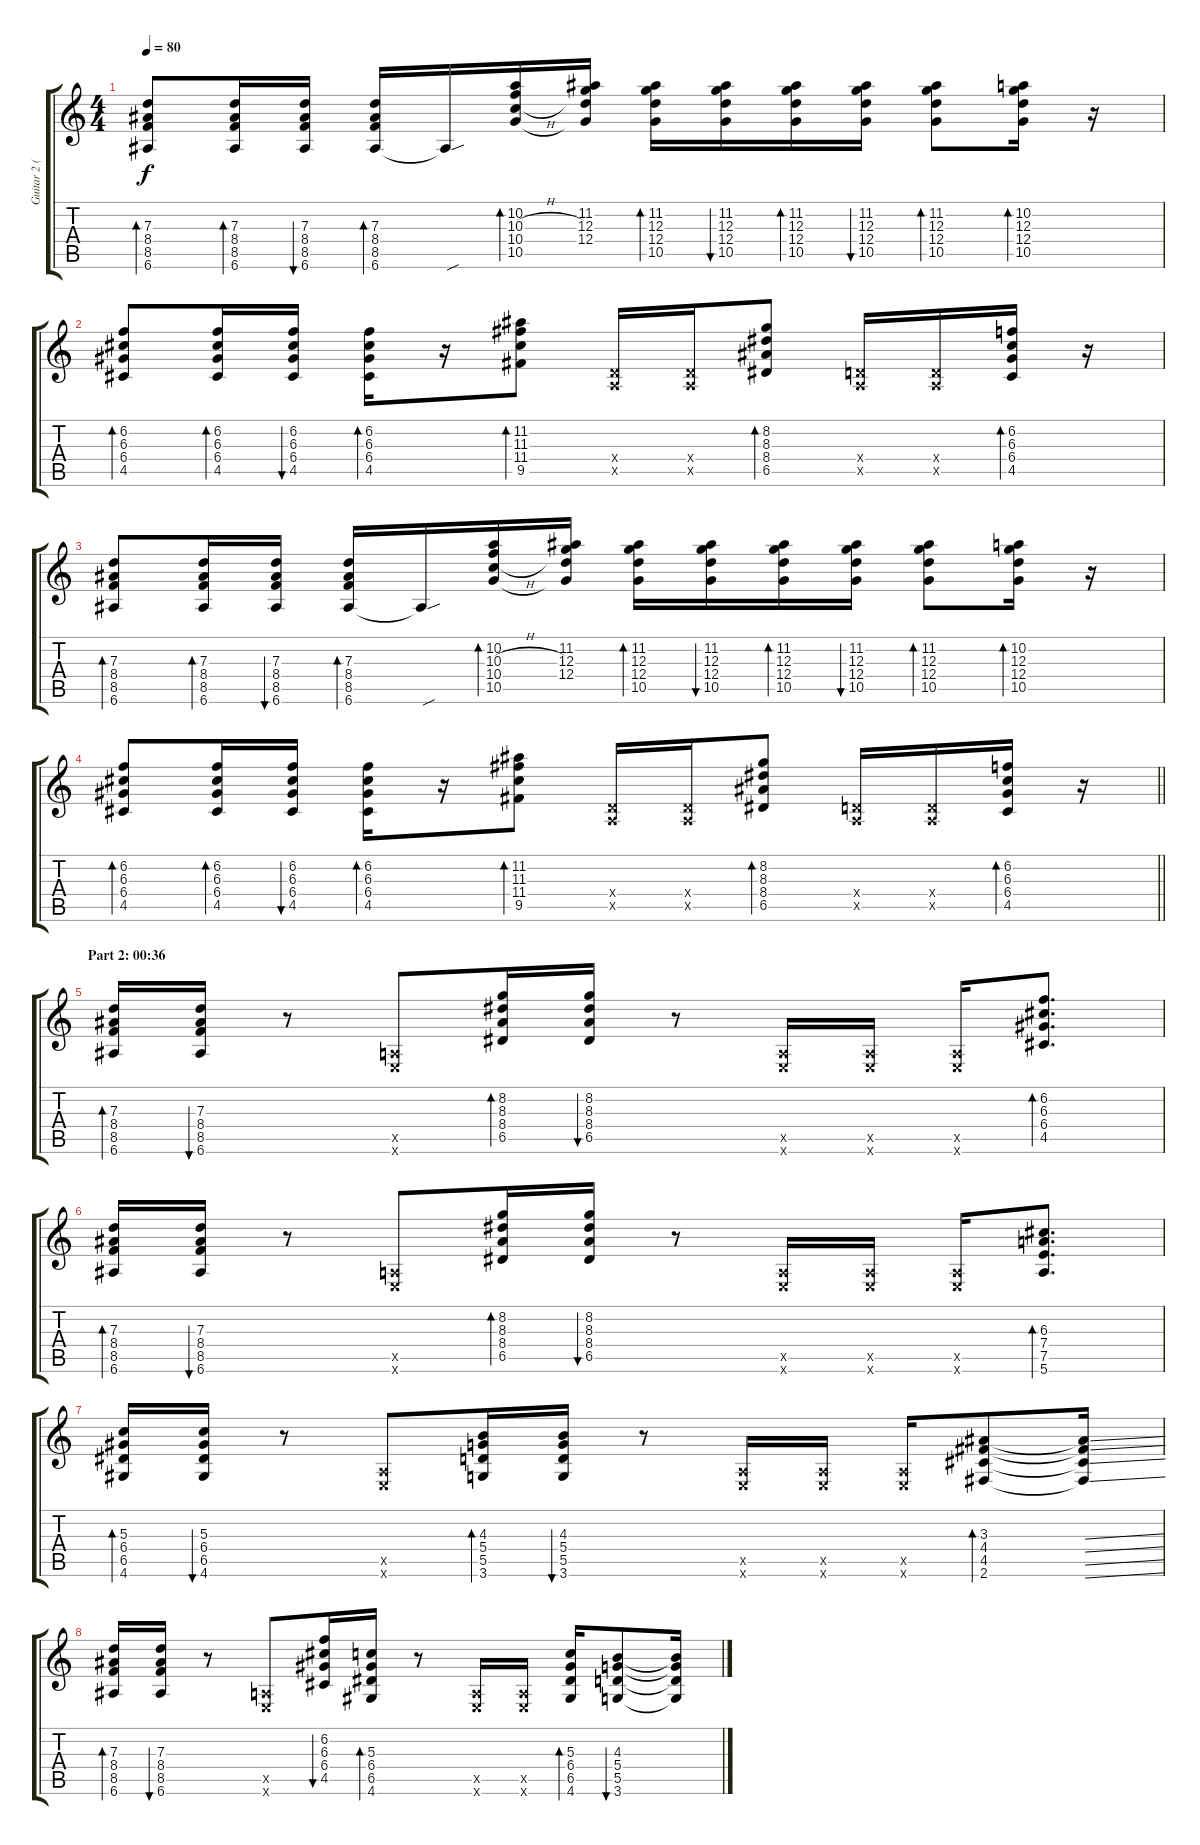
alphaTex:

\track ("Guitar 2 (Distortion)" "Guitar 2 (") {instrument distortionguitar}
\staff {score tabs}
\tuning (E4 B3 G3 D3 A2 E2) {hide}
\ts (4 4)
\tempo 80
\clef g2
\ks c
(7.3 8.4 8.5 6.6).8{bd 30 dy f} (7.3 8.4 8.5 6.6).16{bd 30} (7.3 8.4 8.5 6.6).16{bu 30} (7.3 8.4 8.5 6.6).16{bd 30} 6.6{sou t}.16 (10.2 10.3{h} 10.4{h} 10.5).16{bd 30} (11.2 12.3 12.4 10.5{t}).16 (11.2 12.3 12.4 10.5).16{bd 30} (11.2 12.3 12.4 10.5).16{bu 30} (11.2 12.3 12.4 10.5).16{bd 30} (11.2 12.3 12.4 10.5).16{bu 30} (11.2 12.3 12.4 10.5).8{bd 30} (10.2 12.3 12.4 10.5).16{bd 30} r.16 |
(6.2 6.3 6.4 4.5).8{bd 30} (6.2 6.3 6.4 4.5).16{bd 30} (6.2 6.3 6.4 4.5).16{bu 30} (6.2 6.3 6.4 4.5).16{bd 30} r.16 (11.2 11.3 11.4 9.5).8{bd 30} (0.4{x} 0.5{x}).16 (0.4{x} 0.5{x}).16 (8.2 8.3 8.4 6.5).8{bd 30} (0.4{x} 0.5{x}).16 (0.4{x} 0.5{x}).16 (6.2 6.3 6.4 4.5).16{bd 30} r.16 |
(7.3 8.4 8.5 6.6).8{bd 30} (7.3 8.4 8.5 6.6).16{bd 30} (7.3 8.4 8.5 6.6).16{bu 30} (7.3 8.4 8.5 6.6).16{bd 30} 6.6{sou t}.16 (10.2 10.3{h} 10.4{h} 10.5).16{bd 30} (11.2 12.3 12.4 10.5{t}).16 (11.2 12.3 12.4 10.5).16{bd 30} (11.2 12.3 12.4 10.5).16{bu 30} (11.2 12.3 12.4 10.5).16{bd 30} (11.2 12.3 12.4 10.5).16{bu 30} (11.2 12.3 12.4 10.5).8{bd 30} (10.2 12.3 12.4 10.5).16{bd 30} r.16 |
\barLineRight lightlight
(6.2 6.3 6.4 4.5).8{bd 30} (6.2 6.3 6.4 4.5).16{bd 30} (6.2 6.3 6.4 4.5).16{bu 30} (6.2 6.3 6.4 4.5).16{bd 30} r.16 (11.2 11.3 11.4 9.5).8{bd 30} (0.4{x} 0.5{x}).16 (0.4{x} 0.5{x}).16 (8.2 8.3 8.4 6.5).8{bd 30} (0.4{x} 0.5{x}).16 (0.4{x} 0.5{x}).16 (6.2 6.3 6.4 4.5).16{bd 30} r.16 |
\section ("" "Part 2: 00:36")
(7.3 8.4 8.5 6.6).16{bd 30} (7.3 8.4 8.5 6.6).16{bu 30} r.8 (0.5{x} 0.6{x}).8 (8.2 8.3 8.4 6.5).16{bd 30} (8.2 8.3 8.4 6.5).16{bu 30} r.8 (0.5{x} 0.6{x}).16 (0.5{x} 0.6{x}).16 (0.5{x} 0.6{x}).16 (6.2 6.3 6.4 4.5).8{d bd 30} |
(7.3 8.4 8.5 6.6).16{bd 30} (7.3 8.4 8.5 6.6).16{bu 30} r.8 (0.5{x} 0.6{x}).8 (8.2 8.3 8.4 6.5).16{bd 30} (8.2 8.3 8.4 6.5).16{bu 30} r.8 (0.5{x} 0.6{x}).16 (0.5{x} 0.6{x}).16 (0.5{x} 0.6{x}).16 (6.3 7.4 7.5 5.6).8{d bd 30} |
(5.3 6.4 6.5 4.6).16{bd 30} (5.3 6.4 6.5 4.6).16{bu 30} r.8 (0.5{x} 0.6{x}).8 (4.3 5.4 5.5 3.6).16{bd 30} (4.3 5.4 5.5 3.6).16{bu 30} r.8 (0.5{x} 0.6{x}).16 (0.5{x} 0.6{x}).16 (0.5{x} 0.6{x}).16 (3.3 4.4 4.5 2.6).8{bd 30} (3.3{ss t} 4.4{ss t} 4.5{ss t} 2.6{ss t}).16 |
(7.3 8.4 8.5 6.6).16{bd 30} (7.3 8.4 8.5 6.6).16{bu 30} r.8 (0.5{x} 0.6{x}).8 (6.2 6.3 6.4 4.5).16{bu 30} (5.3 6.4 6.5 4.6).16{bd 30} r.8 (0.5{x} 0.6{x}).16 (0.5{x} 0.6{x}).16 (5.3 6.4 6.5 4.6).16{bd 30} (4.3 5.4 5.5 3.6).8{bu 30} (4.3{ss t} 5.4{ss t} 5.5{ss t} 3.6{ss t}).16
